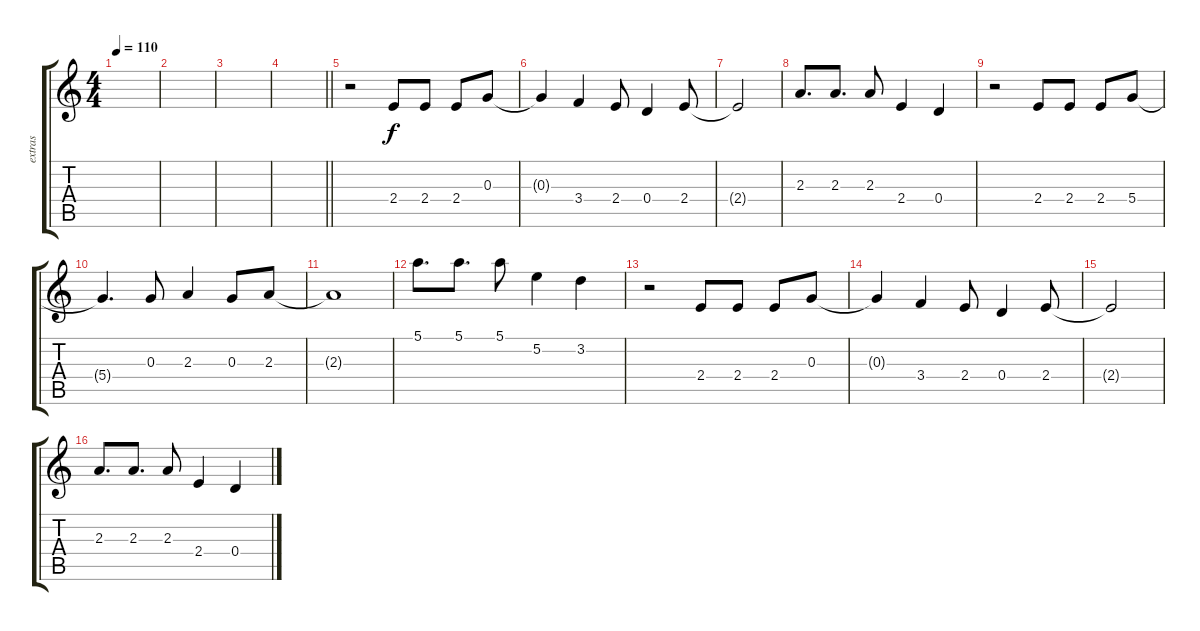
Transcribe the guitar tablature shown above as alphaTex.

\track ("extras" "extras") {instrument electricguitarclean}
\staff {score tabs}
\tuning (E4 B3 G3 D3 A2 E2) {hide}
\ts (4 4)
\tempo 110
\clef g2
\ks c
|
|
|
\barLineRight lightlight
|
r.2 2.4.8{volume 10 instrument synthbrass1} 2.4.8 2.4.8 0.3.8 |
0.3{t}.4 3.4.4 2.4.8 0.4.4 2.4.8 |
2.4{t}.2 |
2.3.8{d} 2.3.8{d} 2.3.8 2.4.4 0.4.4 |
r.2 2.4.8 2.4.8 2.4.8 5.4.8 |
5.4{t}.4{d} 0.3.8 2.3.4 0.3.8 2.3.8 |
2.3{t}.1 |
5.1.8{d} 5.1.8{d} 5.1.8 5.2.4 3.2.4 |
r.2 2.4.8{volume 10 instrument synthbrass1} 2.4.8 2.4.8 0.3.8 |
0.3{t}.4 3.4.4 2.4.8 0.4.4 2.4.8 |
2.4{t}.2 |
2.3.8{d} 2.3.8{d} 2.3.8 2.4.4 0.4.4
